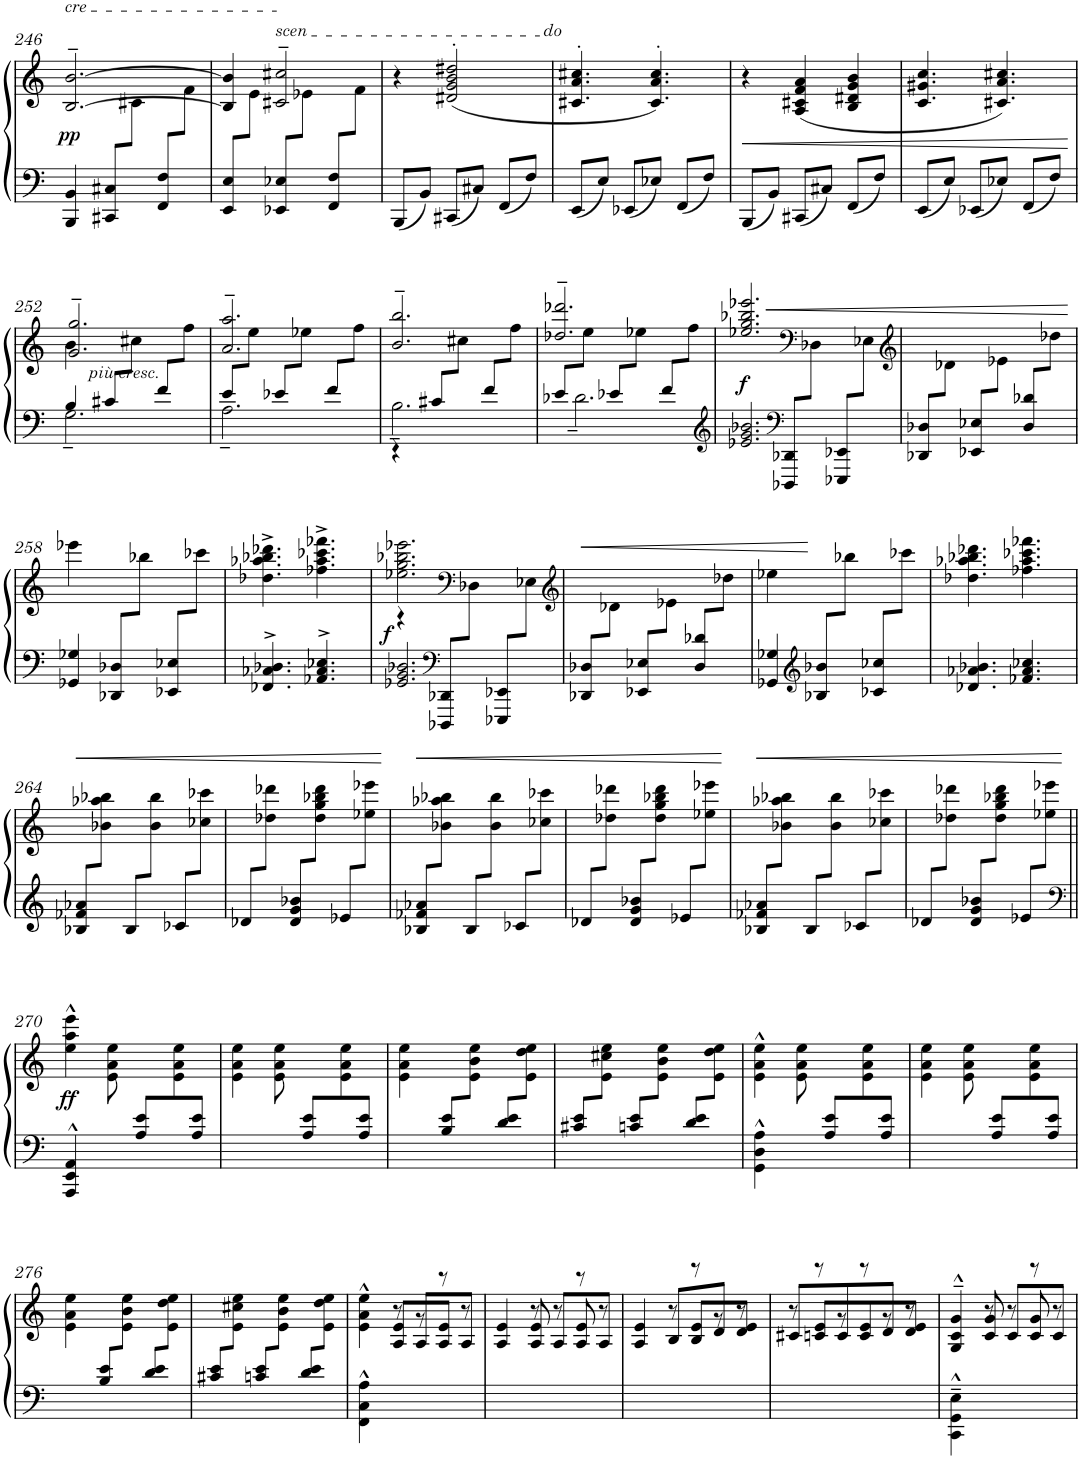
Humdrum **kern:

**kern	**kern	**dynam
*part1	*part1	*part1
*staff2	*staff1	*staff1/2
*I"Piano	*	*
*I'Pno.	*	*
!!LO:PB:g=z
*clefF4	*clefG2	*
*k[]	*k[]	*
*M6/8	*M6/8	*
=246	=246	=246
*^	*^	*
!	!	!LO:TX:a:i:t=cre	!	!
!	!	!	!	!LO:DY:b
2.ryy	4BBB/ 4BB/	[>2.B/~> [>2.b/~>	4.ryy	pp
.	8CC#X/ 8C#X/L	.	.	.
.	8ryy	.	8c#X\J	.
.	8FF/ 8F/L	.	8ryy	.
.	8ryy	.	8f\J	.
=247	=247	=247	=247	=247
2.ryy	8EE/ 8E/L	4B/] 4b/]	8ryy	.
.	8ryy	.	8e\J	.
!	!	!LO:TX:a:i:t=scen	!	!
.	8EE-X/ 8E-X/L	2c#X/~> 2cc#X/~>	8ryy	.
.	8ryy	.	8e-X\J	.
.	8FF/ 8F/L	.	8ryy	.
.	8ryy	.	8f\J	.
*v	*v	*	*	*
*	*v	*v	*
=248	=248	=248
8BBB/L	4r	.
8BB/J	.	.
8CC#X/L	(2d#X/'> 2g/'> 2b/'> 2dd#X/'>	.
8C#X/J	.	.
8FF/L	.	.
8F/J	.	.
!	!LO:TX:a:i:t=do	!
=249	=249	=249
8EE/L	4.c#X/'> 4.a/'> 4.cc#X/'>	.
8E/J	.	.
8EE-X/L	.	.
8E-X/J	4.c#/'> 4.a/'> 4.cc#/'>)	.
8FF/L	.	.
8F/J	.	.
=250	=250	=250
!	!	!LO:HP:b
8BBB/L	4r	<
8BB/J	.	.
8CC#X/L	(4A/ 4c#X/ 4f/ 4a/	.
8C#X/J	.	.
8FF/L	4B/ 4d#X/ 4g/ 4b/	.
8F/J	.	.
=251	=251	=251
8EE/L	4.c/ 4.g#X/ 4.cc/	.
8E/J	.	.
8EE-X/L	.	.
8E-X/J	4.c#X/ 4.a/ 4.cc#X/)	.
8FF/L	.	.
8F/J	.	.
.	.	[
!!LO:LB:g=z
=252	=252	=252
*^	*^	*
*	*	*	*^	*
!	!	!LO:TX:b:i:t=più cresc.	!	!	!
2.G~<\	4B/	2.g/~> 2.gg/~>	4b\	4.ryy	.
.	8c#X/L	.	2ryy	.	.
.	8ryy	.	.	8cc#X\J	.
.	8f/L	.	.	8ryy	.
.	8ryy	.	.	8ff\J	.
*	*	*	*v	*v	*
=253	=253	=253	=253	=253
2.A~<\	8e/L	2.a/~> 2.aa/~>	8ryy	.
.	8ryy	.	8ee\J	.
.	8e-X/L	.	8ryy	.
.	8ryy	.	8ee-X\J	.
.	8f/L	.	8ryy	.
.	8ryy	.	8ff\J	.
=254	=254	=254	=254	=254
2.B~<\	4r	2.b/~> 2.bb/~>	4.ryy	.
.	8c#X/L	.	.	.
.	8ryy	.	8cc#X\J	.
.	8f/L	.	8ryy	.
.	8ryy	.	8ff\J	.
=255	=255	=255	=255	=255
*	*^	*	*^	*
2.d-X~\	4ryy	8e/L	2.dd-X/~> 2.ddd-X/~>	4.ryy	8ryy	.
.	.	2ryy	.	.	8ee\J	.
.	8e-X/L	.	.	.	2ryy	.
.	8ryy	.	.	8ee-X\J	.	.
.	8f/L	.	.	8ryy	.	.
.	8ryy	8ryy	.	8ff\J	.	.
*v	*v	*v	*	*	*	*
*	*v	*v	*v	*
=256	=256	=256
*clefG2	*	*
*^	*^	*
*	*^	*	*	*
!	!	!	!	!	!LO:HP:b
!	!	!	!	!	!LO:DY:n=1:b
*	*v	*v	*	*	*
2.e-X/ 2.g/ 2.b-X/	4ryy	2.ee-X/ 2.gg/ 2.bb-X/ 2.eee-X/	4.ryy	< f
*clefF4	*	*	*	*
.	8DDD-X/ 8DD-X/L	.	.	.
*	*	*clefF4	*	*
.	8ryy	.	8D-X\J	.
.	8EEE-X/ 8EE-X/L	.	8ryy	.
.	8ryy	.	8E-X\J	.
*v	*v	*	*	*
=257	=257	=257	=257
*	*clefG2	*	*
8DD-X/ 8D-X/L	2.ryy	8ryy	.
8ryy	.	8d-X\J	.
8EE-X/ 8E-X/L	.	8ryy	.
8ryy	.	8e-X\J	.
8D-/ 8d-X/L	.	8ryy	.
8ryy	.	8dd-X\J	.
*	*v	*v	*
.	.	[
!!LO:LB:g=z
=258	=258	=258
*	*^	*
4GG-X/ 4G-X/	4eee-X\	4.ryy	.
8DD-X/ 8D-X/L	8ryy	.	.
8ryy	4ryy	8bb-X\J	.
8EE-X/ 8E-X/L	.	8ryy	.
8ryy	8ryy	8ccc-X\J	.
*	*v	*v	*
=259	=259	=259
4.FF-X/^> 4.C-X/^> 4.D-X/^>	4.dd-X\^ 4.aa-X\^ 4.bb-X\^ 4.ddd-X\^	.
4.AA-X/^> 4.C-/^> 4.E-X/^>	4.ff-X\^ 4.aa-\^ 4.ccc-X\^ 4.fff-X\^	.
=260	=260	=260
*^	*^	*
*	*	*	*^	*
!	!	!	!	!	!LO:DY:b
2.GG-X/ 2.BB/ 2.D-X/	4ryy	2.ee-X\ 2.gg\ 2.bb-X\ 2.eee-X\	4r	4.ryy	f
*clefF4	*	*	*	*	*
.	8DDD-X/ 8DD-X/L	.	2ryy	.	.
*	*	*clefF4	*	*	*
.	8ryy	.	.	8D-X\J	.
.	8EEE-X/ 8EE-X/L	.	.	8ryy	.
.	8ryy	.	.	8E-X\J	.
*v	*v	*	*	*	*
*	*v	*v	*v	*
=261	=261	=261
*	*clefG2	*
*^	*^	*
*	*	*	*^	*
!	!	!	!	!	!LO:HP:b
*v	*v	*	*	*	*
*	*	*v	*v	*
8DD-X/ 8D-X/L	2.ryy	8ryy	<
8ryy	.	8d-X\J	.
8EE-X/ 8E-X/L	.	8ryy	.
8ryy	.	8e-X\J	.
8D-/ 8d-X/L	.	8ryy	.
8ryy	.	8dd-X\J	.
=262	=262	=262	=262
4GG-X/ 4G-X/	4ee-X\	4.ryy	.
*clefG2	*	*	*
8B-X/ 8b-X/L	8ryy	.	[
8ryy	4ryy	8bb-X\J	.
8c-X/ 8cc-X/L	.	8ryy	.
8ryy	8ryy	8ccc-X\J	.
*	*v	*v	*
=263	=263	=263
4.d-X/ 4.a-X/ 4.b-X/	4.dd-X\ 4.aa-X\ 4.bb-X\ 4.ddd-X\	.
4.f-X/ 4.a-/ 4.cc-X/	4.ff-X\ 4.aa-\ 4.ccc-X\ 4.fff-X\	.
!!LO:LB:g=z
=264	=264	=264
!	!	!LO:HP:b
*	*^	*
8B-X/ 8f-X/ 8a-X/L	2.ryy	8ryy	<
8ryy	.	8b-X\ 8aa-X\ 8bb-X\J	.
8B-/L	.	8ryy	.
8ryy	.	8b-\ 8bb-\J	.
8c-X/L	.	8ryy	.
8ryy	.	8cc-X\ 8ccc-X\J	.
=265	=265	=265	=265
8d-X/L	2.ryy	8ryy	.
8ryy	.	8dd-X\ 8ddd-X\J	.
8d-/ 8g/ 8b-X/L	.	8ryy	.
8ryy	.	8dd-\ 8gg\ 8bb-X\ 8ddd-\J	.
8e-X/L	.	8ryy	.
8ryy	.	8ee-X\ 8eee-X\J	.
*	*v	*v	*
.	.	[
=266	=266	=266
!	!	!LO:HP:b
*	*^	*
8B-X/ 8f-X/ 8a-X/L	2.ryy	8ryy	<
8ryy	.	8b-X\ 8aa-X\ 8bb-X\J	.
8B-/L	.	8ryy	.
8ryy	.	8b-\ 8bb-\J	.
8c-X/L	.	8ryy	.
8ryy	.	8cc-X\ 8ccc-X\J	.
=267	=267	=267	=267
8d-X/L	2.ryy	8ryy	.
8ryy	.	8dd-X\ 8ddd-X\J	.
8d-/ 8g/ 8b-X/L	.	8ryy	.
8ryy	.	8dd-\ 8gg\ 8bb-X\ 8ddd-\J	.
8e-X/L	.	8ryy	.
8ryy	.	8ee-X\ 8eee-X\J	.
*	*v	*v	*
.	.	[
=268	=268	=268
!	!	!LO:HP:b
*	*^	*
8B-X/ 8f-X/ 8a-X/L	2.ryy	8ryy	<
8ryy	.	8b-X\ 8aa-X\ 8bb-X\J	.
8B-/L	.	8ryy	.
8ryy	.	8b-\ 8bb-\J	.
8c-X/L	.	8ryy	.
8ryy	.	8cc-X\ 8ccc-X\J	.
=269	=269	=269	=269
8d-X/L	2.ryy	8ryy	.
8ryy	.	8dd-X\ 8ddd-X\J	.
8d-/ 8g/ 8b-X/L	.	8ryy	.
8ryy	.	8dd-\ 8gg\ 8bb-X\ 8ddd-\J	.
8e-X/L	.	8ryy	.
8ryy	.	8ee-X\ 8eee-X\J	.
*	*v	*v	*
.	.	[
!!LO:LB:g=z
=270||	=270||	=270||
*clefF4	*	*
*	*^	*
!	!	!	!LO:DY:b
4AAA/^^ 4EE/^^ 4AA/^^	4ee\^^ 4aa\^^ 4eee\^^	4ryy	ff
8ryy	8ryy	8e\ 8a\ 8ee\	.
8A/ 8e/L	4ryy	8ryy	.
8ryy	.	8e\ 8a\ 8ee\	.
8A/ 8e/J	8ryy	8ryy	.
=271	=271	=271	=271
4ryy	4e\ 4a\ 4ee\	4ryy	.
8ryy	8ryy	8e\ 8a\ 8ee\	.
8A/ 8e/L	4ryy	8ryy	.
8ryy	.	8e\ 8a\ 8ee\	.
8A/ 8e/J	8ryy	8ryy	.
=272	=272	=272	=272
4ryy	4e\ 4a\ 4ee\	4.ryy	.
8B/ 8e/L	8ryy	.	.
8ryy	4ryy	8e\ 8b\ 8ee\J	.
8d/ 8e/L	.	8ryy	.
8ryy	8ryy	8e\ 8dd\ 8ee\J	.
=273	=273	=273	=273
8c#X/ 8e/L	2.ryy	8ryy	.
8ryy	.	8e\ 8cc#X\ 8ee\J	.
8cn/ 8e/L	.	8ryy	.
8ryy	.	8e\ 8b\ 8ee\J	.
8d/ 8e/L	.	8ryy	.
8ryy	.	8e\ 8dd\ 8ee\J	.
=274	=274	=274	=274
4GG\^^ 4D\^^ 4A\^^	4e\^^ 4a\^^ 4ee\^^	4ryy	.
8ryy	8ryy	8e\ 8a\ 8ee\	.
8A/ 8e/L	4ryy	8ryy	.
8ryy	.	8e\ 8a\ 8ee\	.
8A/ 8e/J	8ryy	8ryy	.
=275	=275	=275	=275
4ryy	4e\ 4a\ 4ee\	4ryy	.
8ryy	8ryy	8e\ 8a\ 8ee\	.
8A/ 8e/L	4ryy	8ryy	.
8ryy	.	8e\ 8a\ 8ee\	.
8A/ 8e/J	8ryy	8ryy	.
!!LO:LB:g=z	!!
=276	=276	=276	=276
4ryy	4e\ 4a\ 4ee\	4.ryy	.
8B/ 8e/L	8ryy	.	.
8ryy	4ryy	8e\ 8b\ 8ee\J	.
8d/ 8e/L	.	8ryy	.
8ryy	8ryy	8e\ 8dd\ 8ee\J	.
=277	=277	=277	=277
8c#X/ 8e/L	2.ryy	8ryy	.
8ryy	.	8e\ 8cc#X\ 8ee\J	.
8cn/ 8e/L	.	8ryy	.
8ryy	.	8e\ 8b\ 8ee\J	.
8d/ 8e/L	.	8ryy	.
8ryy	.	8e\ 8dd\ 8ee\J	.
=278	=278	=278	=278
4FF\^^ 4C\^^ 4A\^^	4e\^^ 4a\^^ 4ee\^^	4.ryy	.
8r	8A/ 8e/L	.	.
8ryy	8r	8A/L	.
8r	8A/ 8e/J	8ryy	.
8ryy	8r	8A/J	.
=279	=279	=279	=279
4ryy	4A/ 4e/	4.ryy	.
8r	8A/ 8e/	.	.
8ryy	8r	8A/L	.
8r	8A/ 8e/	8ryy	.
8ryy	8r	8A/J	.
=280	=280	=280	=280
4ryy	4A/ 4e/	4ryy	.
8ryy	8r	8B/L	.
8r	8B/ 8e/L	8ryy	.
8ryy	8r	8d/J	.
8r	8d/ 8e/J	8ryy	.
=281	=281	=281	=281
8ryy	8r	8c#X/L	.
8r	8cn/ 8e/L	8ryy	.
8ryy	8r	8c/	.
8r	8c/ 8e/	8ryy	.
8ryy	8r	8d/J	.
8r	8d/ 8e/J	8ryy	.
=282	=282	=282	=282
4CC\~^^ 4GG\~^^ 4E\~^^	4G/~>^^ 4c/~>^^ 4g/~>^^	4.ryy	.
8r	8c/ 8g/	.	.
8ryy	8r	8c/L	.
8r	8c/ 8g/	8ryy	.
8ryy	8r	8c/J	.
*	*v	*v	*
=	=	=
*-	*-	*-
